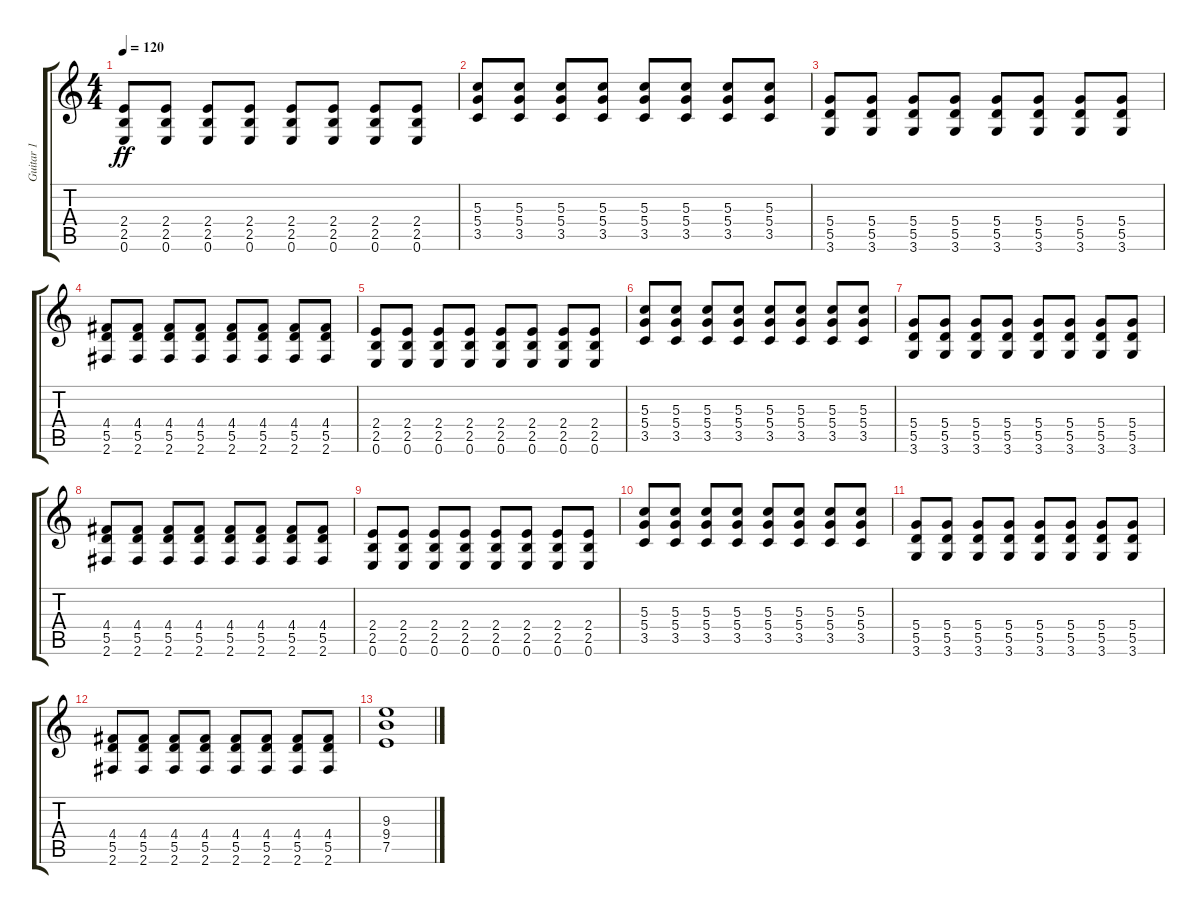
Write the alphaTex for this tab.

\track ("Guitar 1" "Guitar 1") {instrument distortionguitar}
\staff {score tabs}
\tuning (E4 B3 G3 D3 A2 E2) {hide}
\ts (4 4)
\tempo 120
\clef g2
\ks c
(2.4 2.5 0.6).8{dy ff} (2.4 2.5 0.6).8 (2.4 2.5 0.6).8 (2.4 2.5 0.6).8 (2.4 2.5 0.6).8 (2.4 2.5 0.6).8 (2.4 2.5 0.6).8 (2.4 2.5 0.6).8 |
(5.3 5.4 3.5).8 (5.3 5.4 3.5).8 (5.3 5.4 3.5).8 (5.3 5.4 3.5).8 (5.3 5.4 3.5).8 (5.3 5.4 3.5).8 (5.3 5.4 3.5).8 (5.3 5.4 3.5).8 |
(5.4 5.5 3.6).8 (5.4 5.5 3.6).8 (5.4 5.5 3.6).8 (5.4 5.5 3.6).8 (5.4 5.5 3.6).8 (5.4 5.5 3.6).8 (5.4 5.5 3.6).8 (5.4 5.5 3.6).8 |
(4.4 5.5 2.6).8 (4.4 5.5 2.6).8 (4.4 5.5 2.6).8 (4.4 5.5 2.6).8 (4.4 5.5 2.6).8 (4.4 5.5 2.6).8 (4.4 5.5 2.6).8 (4.4 5.5 2.6).8 |
(2.4 2.5 0.6).8 (2.4 2.5 0.6).8 (2.4 2.5 0.6).8 (2.4 2.5 0.6).8 (2.4 2.5 0.6).8 (2.4 2.5 0.6).8 (2.4 2.5 0.6).8 (2.4 2.5 0.6).8 |
(5.3 5.4 3.5).8 (5.3 5.4 3.5).8 (5.3 5.4 3.5).8 (5.3 5.4 3.5).8 (5.3 5.4 3.5).8 (5.3 5.4 3.5).8 (5.3 5.4 3.5).8 (5.3 5.4 3.5).8 |
(5.4 5.5 3.6).8 (5.4 5.5 3.6).8 (5.4 5.5 3.6).8 (5.4 5.5 3.6).8 (5.4 5.5 3.6).8 (5.4 5.5 3.6).8 (5.4 5.5 3.6).8 (5.4 5.5 3.6).8 |
(4.4 5.5 2.6).8 (4.4 5.5 2.6).8 (4.4 5.5 2.6).8 (4.4 5.5 2.6).8 (4.4 5.5 2.6).8 (4.4 5.5 2.6).8 (4.4 5.5 2.6).8 (4.4 5.5 2.6).8 |
(2.4 2.5 0.6).8 (2.4 2.5 0.6).8 (2.4 2.5 0.6).8 (2.4 2.5 0.6).8 (2.4 2.5 0.6).8 (2.4 2.5 0.6).8 (2.4 2.5 0.6).8 (2.4 2.5 0.6).8 |
(5.3 5.4 3.5).8 (5.3 5.4 3.5).8 (5.3 5.4 3.5).8 (5.3 5.4 3.5).8 (5.3 5.4 3.5).8 (5.3 5.4 3.5).8 (5.3 5.4 3.5).8 (5.3 5.4 3.5).8 |
(5.4 5.5 3.6).8 (5.4 5.5 3.6).8 (5.4 5.5 3.6).8 (5.4 5.5 3.6).8 (5.4 5.5 3.6).8 (5.4 5.5 3.6).8 (5.4 5.5 3.6).8 (5.4 5.5 3.6).8 |
(4.4 5.5 2.6).8 (4.4 5.5 2.6).8 (4.4 5.5 2.6).8 (4.4 5.5 2.6).8 (4.4 5.5 2.6).8 (4.4 5.5 2.6).8 (4.4 5.5 2.6).8 (4.4 5.5 2.6).8 |
(9.3 9.4 7.5).1
